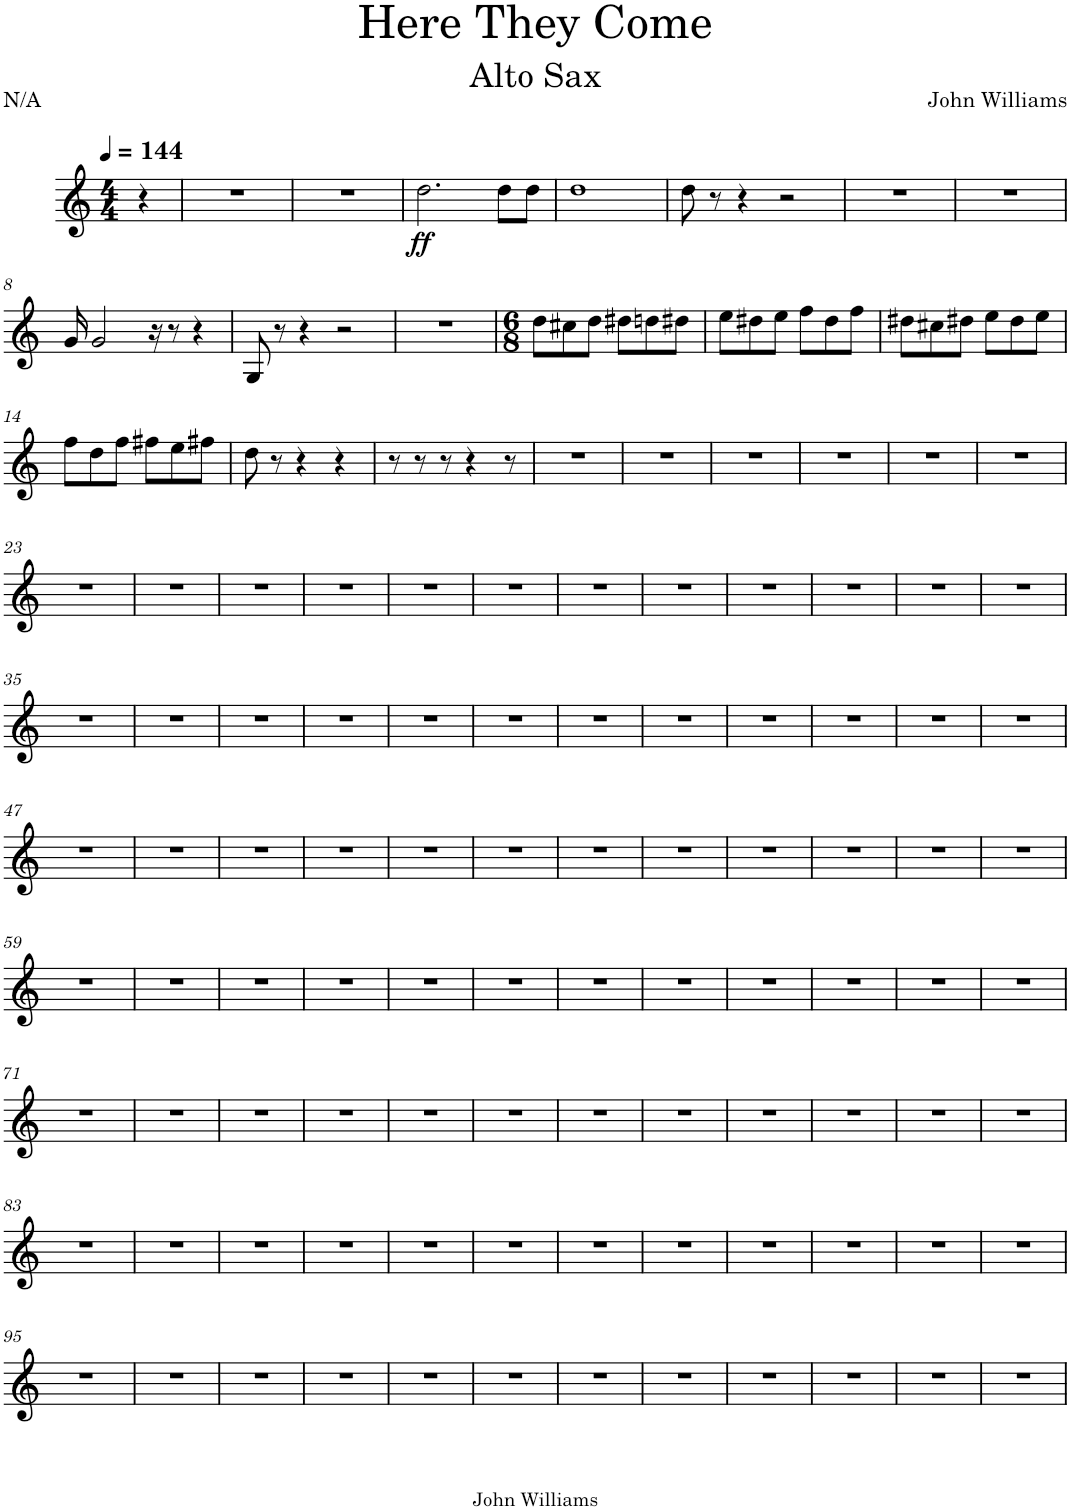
**kern	**dynam
*part1	*part1
*staff1	*staff1
*I"Alto Saxophone	*
*I'A. Sax.	*
*clefG2	*
*Trd5c9	*
*k[]	*
*M4/4	*
*MM144	*
=	=
4r	.
=1	=1
1r	.
=2	=2
1r	.
=3	=3
!	!LO:DY:b
2.dd\	ff
8dd\L	.
8dd\J	.
=4	=4
1dd	.
=5	=5
8dd\	.
8r	.
4r	.
2r	.
=6	=6
1r	.
=7	=7
1r	.
!!LO:LB:g=z
=8	=8
16g/	.
2g/	.
16r	.
8r	.
4r	.
=9	=9
8G/	.
8r	.
4r	.
2r	.
=10	=10
1r	.
=11	=11
*M6/8	*
8dd\L	.
8cc#X\	.
8dd\J	.
8dd#X\L	.
8ddn\	.
8dd#X\J	.
=12	=12
8ee\L	.
8dd#X\	.
8ee\J	.
8ff\L	.
8dd#\	.
8ff\J	.
=13	=13
8dd#X\L	.
8cc#X\	.
8dd#X\J	.
8ee\L	.
8dd#\	.
8ee\J	.
!!LO:LB:g=z
=14	=14
8ff\L	.
8dd\	.
8ff\J	.
8ff#X\L	.
8ee\	.
8ff#X\J	.
=15	=15
8dd\	.
8r	.
4r	.
4r	.
=16	=16
8r	.
8r	.
8r	.
4r	.
8r	.
=17	=17
2.r	.
=18	=18
2.r	.
=19	=19
2.r	.
=20	=20
2.r	.
=21	=21
2.r	.
=22	=22
2.r	.
!!LO:LB:g=z
=23	=23
2.r	.
=24	=24
2.r	.
=25	=25
2.r	.
=26	=26
2.r	.
=27	=27
2.r	.
=28	=28
2.r	.
=29	=29
2.r	.
=30	=30
2.r	.
=31	=31
2.r	.
=32	=32
2.r	.
=33	=33
2.r	.
=34	=34
2.r	.
!!LO:LB:g=z
=35	=35
2.r	.
=36	=36
2.r	.
=37	=37
2.r	.
=38	=38
2.r	.
=39	=39
2.r	.
=40	=40
2.r	.
=41	=41
2.r	.
=42	=42
2.r	.
=43	=43
2.r	.
=44	=44
2.r	.
=45	=45
2.r	.
=46	=46
2.r	.
!!LO:LB:g=z
=47	=47
2.r	.
=48	=48
2.r	.
=49	=49
2.r	.
=50	=50
2.r	.
=51	=51
2.r	.
=52	=52
2.r	.
=53	=53
2.r	.
=54	=54
2.r	.
=55	=55
2.r	.
=56	=56
2.r	.
=57	=57
2.r	.
=58	=58
2.r	.
!!LO:LB:g=z
=59	=59
2.r	.
=60	=60
2.r	.
=61	=61
2.r	.
=62	=62
2.r	.
=63	=63
2.r	.
=64	=64
2.r	.
=65	=65
2.r	.
=66	=66
2.r	.
=67	=67
2.r	.
=68	=68
2.r	.
=69	=69
2.r	.
=70	=70
2.r	.
!!LO:LB:g=z
=71	=71
2.r	.
=72	=72
2.r	.
=73	=73
2.r	.
=74	=74
2.r	.
=75	=75
2.r	.
=76	=76
2.r	.
=77	=77
2.r	.
=78	=78
2.r	.
=79	=79
2.r	.
=80	=80
2.r	.
=81	=81
2.r	.
=82	=82
2.r	.
!!LO:LB:g=z
=83	=83
2.r	.
=84	=84
2.r	.
=85	=85
2.r	.
=86	=86
2.r	.
=87	=87
2.r	.
=88	=88
2.r	.
=89	=89
2.r	.
=90	=90
2.r	.
=91	=91
2.r	.
=92	=92
2.r	.
=93	=93
2.r	.
=94	=94
2.r	.
!!LO:LB:g=z
=95	=95
2.r	.
=96	=96
2.r	.
=97	=97
2.r	.
=98	=98
2.r	.
=99	=99
2.r	.
=100	=100
2.r	.
=101	=101
2.r	.
=102	=102
2.r	.
=103	=103
2.r	.
=104	=104
2.r	.
=105	=105
2.r	.
=106	=106
2.r	.
=	=
*-	*-
